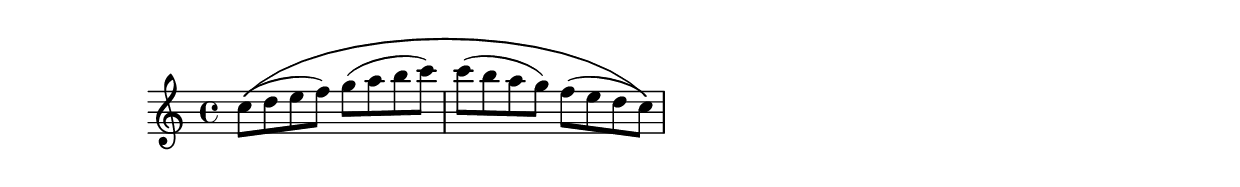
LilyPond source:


\version "2.2.0"
\header{ texidoc="@cindex Phrasing Slur Height
The @code{PhrasingSlur} can be made higher in order to avoid collision 
with other slurs. "
}

\score {
    \new Staff \notes\relative c''{
	\override Staff.PhrasingSlur  #'height-limit = #8.0
	c8 \( (d e f) g ( a b c)
	| c ( b a g) f ( e d c)\)
    }
    \paper { raggedright = ##t }
}

